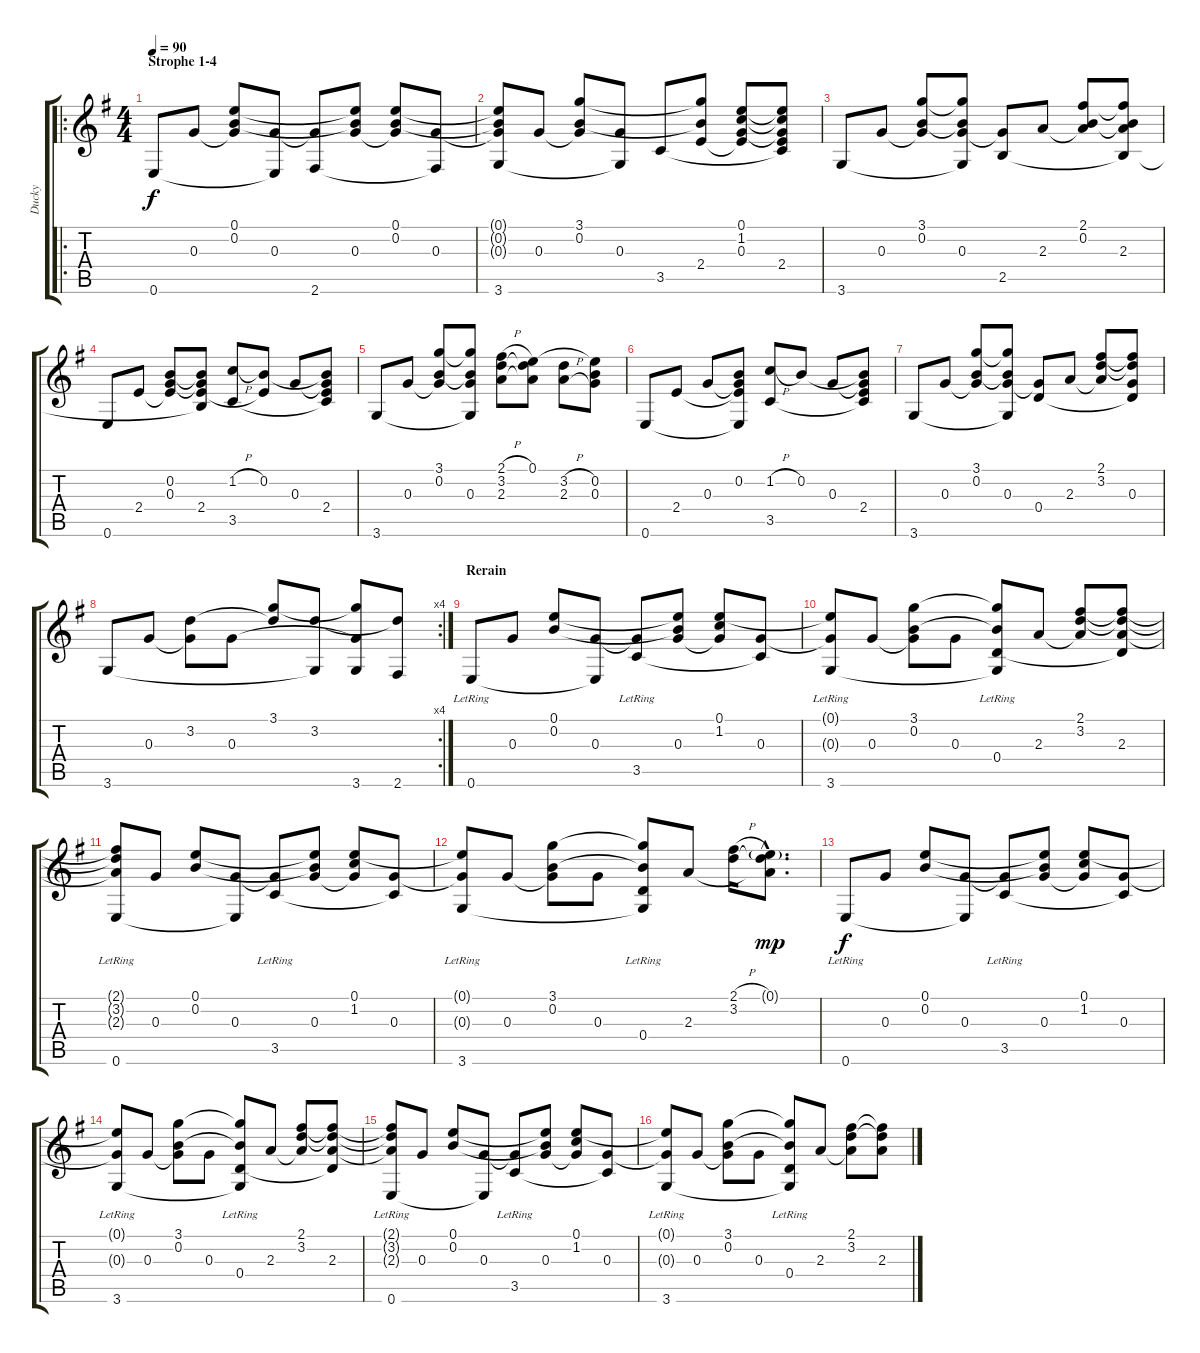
\track ("Ducky" "Ducky") {instrument acousticguitarnylon}
\staff {score tabs}
\tuning (E4 B3 G3 D3 A2 E2) {hide}
\ro
\ts (4 4)
\section ("" "Strophe 1-4")
\tempo 90
\clef g2
\ks g
0.6.8{dy f} 0.3.8 (0.1 0.2 0.3{t}).8 (0.3 0.6{t}).8 (0.3{t} 2.6).8 (0.1{t} 0.2{t} 0.3).8 (0.1 0.2 0.3{t}).8 (0.3 2.6{t}).8 |
(0.1{t} 0.2{t} 0.3{t} 3.6).8 0.3.8 (3.1 0.2 0.3{t}).8 (0.3 3.6{t}).8 3.5.8 (3.1{t} 0.2{t} 2.4).8 (0.1 1.2 0.3 2.4{t}).8 (0.1{t} 1.2{t} 0.3{t} 2.4 3.5{t}).8 |
3.6.8 0.3.8 (3.1 0.2 0.3{t}).8 (3.1{t} 0.2{t} 0.3 3.6{t}).8 (0.3{t} 2.5).8 2.3.8 (2.1 0.2 2.3{t}).8 (2.1{t} 0.2{t} 2.3 2.5{t}).8 |
0.6.8 2.4.8 (0.2 0.3 2.4{t}).8 (0.2{t} 0.3{t} 2.4 2.5{t}).8 (1.2{h} 3.5).8 (0.2 2.4{t}).8 0.3.8 (0.2{t} 0.3{t} 2.4 3.5{t}).8 |
3.6.8 0.3.8 (3.1 0.2 0.3{t}).8 (3.1{t} 0.2{t} 0.3 3.6{t}).8 (2.1{h} 3.2 2.3).8 (0.1 3.2{t} 2.3{t}).8 (3.2{h} 2.3{h}).8 (0.1{t} 0.2 0.3).8 |
0.6.8 2.4.8 0.3.8 (0.2 0.3{t} 2.4{t} 0.6{t}).8 (1.2{h} 3.5).8 0.2.8 0.3.8 (0.2{t} 0.3{t} 2.4 3.5{t}).8 |
3.6.8 0.3.8 (3.1 0.2 0.3{t}).8 (3.1{t} 0.2{t} 0.3 3.6{t}).8 (0.3{t} 0.4).8 2.3.8 (2.1 3.2 2.3{t}).8 (2.1{t} 3.2{t} 0.3 0.4{t}).8 |
\rc 4
3.6.8 0.3.8 (3.2 0.3{t}).8 0.3.8 (3.1 3.2{t}).8 (3.2 3.6{t}).8 (3.1{t} 0.3{t} 3.6).8 (3.2{t} 2.6).8 |
\section ("" "Rerain")
0.6{lr}.8 0.3.8 (0.1 0.2).8 (0.3 0.6{t}).8 (0.3{t} 3.5{lr}).8 (0.1{t} 0.2{t} 0.3).8 (0.1 1.2 0.3{t}).8 (0.3 3.5{t}).8 |
(0.1{t} 0.3{t} 3.6{lr}).8 0.3.8 (3.1 0.2 0.3{t}).8 0.3.8 (3.1{t} 0.2{t} 0.4{lr} 3.6{t}).8 2.3.8 (2.1 3.2 2.3{t}).8 (2.1{t} 3.2{t} 2.3 0.4{t}).8 |
(2.1{t} 3.2{t} 2.3{t} 0.6{lr}).8 0.3.8 (0.1 0.2).8 (0.3 0.6{t}).8 (0.3{t} 3.5{lr}).8 (0.1{t} 0.2{t} 0.3).8 (0.1 1.2 0.3{t}).8 (0.3 3.5{t}).8 |
(0.1{t} 0.3{t} 3.6{lr}).8 0.3.8 (3.1 0.2 0.3{t}).8 0.3.8 (3.1{t} 0.2{t} 0.4{lr} 3.6{t}).8 2.3.8 (2.1{h} 3.2).16 (0.1{g hac} 3.2{hac t} 2.3{hac t}).8{d dy mp} |
0.6{lr}.8{dy f} 0.3.8 (0.1 0.2).8 (0.3 0.6{t}).8 (0.3{t} 3.5{lr}).8 (0.1{t} 0.2{t} 0.3).8 (0.1 1.2 0.3{t}).8 (0.3 3.5{t}).8 |
(0.1{t} 0.3{t} 3.6{lr}).8 0.3.8 (3.1 0.2 0.3{t}).8 0.3.8 (3.1{t} 0.2{t} 0.4{lr} 3.6{t}).8 2.3.8 (2.1 3.2 2.3{t}).8 (2.1{t} 3.2{t} 2.3 0.4{t}).8 |
(2.1{t} 3.2{t} 2.3{t} 0.6{lr}).8 0.3.8 (0.1 0.2).8 (0.3 0.6{t}).8 (0.3{t} 3.5{lr}).8 (0.1{t} 0.2{t} 0.3).8 (0.1 1.2 0.3{t}).8 (0.3 3.5{t}).8 |
(0.1{t} 0.3{t} 3.6{lr}).8 0.3.8 (3.1 0.2 0.3{t}).8 0.3.8 (3.1{t} 0.2{t} 0.4{lr} 3.6{t}).8 2.3.8 (2.1 3.2 2.3{t}).8 (2.1{t} 3.2{t} 2.3).8
